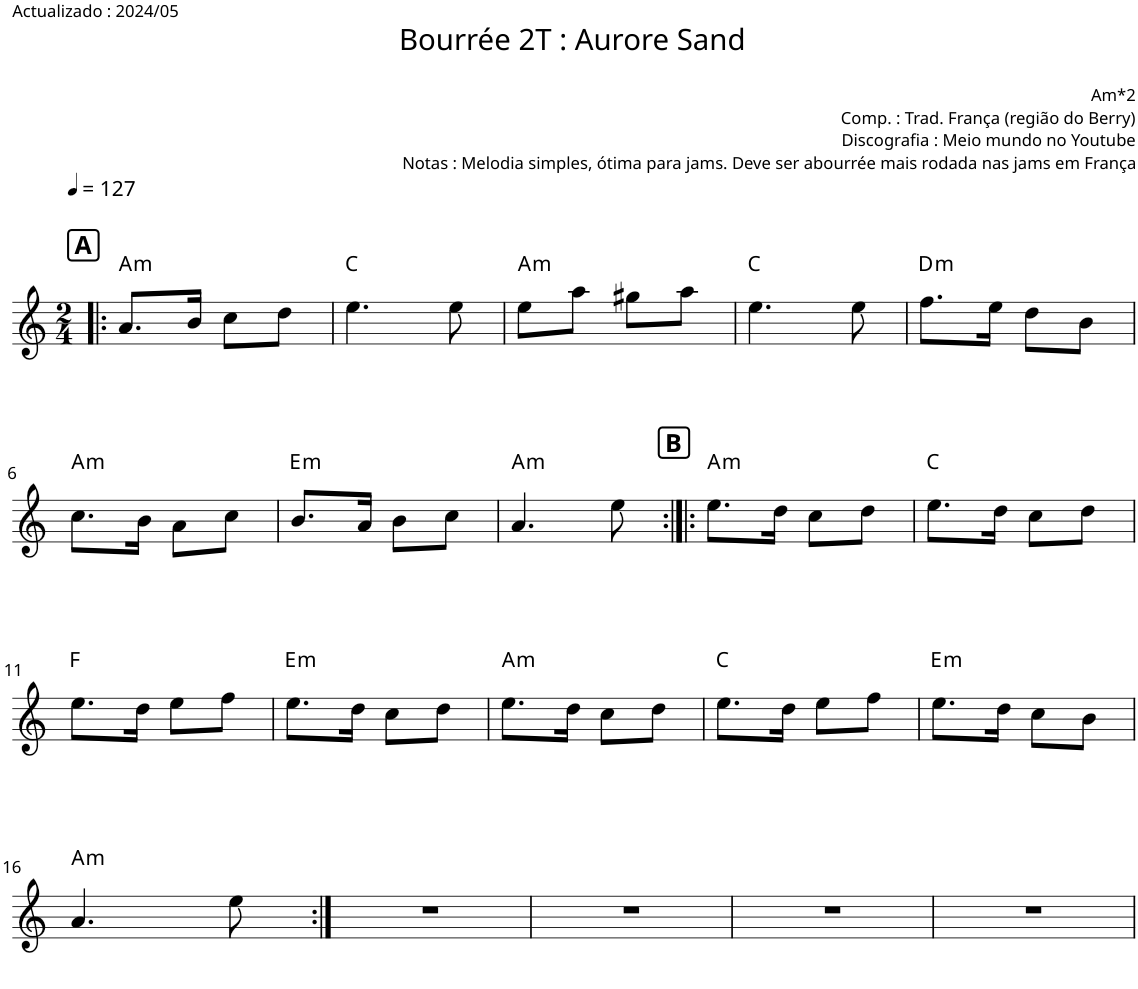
**kern	**harte
*part1	*part1
*staff1	*
*I"Piano	*
*I'Pno.	*
*clefG2	*
*k[]	*
*M2/4	*
*MM127	*
!!LO:REH:place=s1:a:B:cj:fs=12:t=A
=1!|:	=1!|:
!	!LO:H:kt=m
8.a/L	A:min
16b/Jk	.
8cc\L	.
8dd\J	.
=2	=2
4.ee\	C:maj
8ee\	.
=3	=3
!	!LO:H:kt=m
8ee\L	A:min
8aa\J	.
8gg#X\L	.
8aa\J	.
=4	=4
4.ee\	C:maj
8ee\	.
=5	=5
!	!LO:H:kt=m
8.ff\L	D:min
16ee\Jk	.
8dd\L	.
8b\J	.
!!LO:LB:g=z
=6	=6
!	!LO:H:kt=m
8.cc\L	A:min
16b\Jk	.
8a\L	.
8cc\J	.
=7	=7
!	!LO:H:kt=m
8.b/L	E:min
16a/Jk	.
8b\L	.
8cc\J	.
=8	=8
!	!LO:H:kt=m
4.a/	A:min
8ee\	.
!!LO:REH:place=s1:a:B:cj:fs=12:t=B
=9:|!|:	=9:|!|:
!	!LO:H:kt=m
8.ee\L	A:min
16dd\Jk	.
8cc\L	.
8dd\J	.
=10	=10
8.ee\L	C:maj
16dd\Jk	.
8cc\L	.
8dd\J	.
!!LO:LB:g=z
=11	=11
8.ee\L	F:maj
16dd\Jk	.
8ee\L	.
8ff\J	.
=12	=12
!	!LO:H:kt=m
8.ee\L	E:min
16dd\Jk	.
8cc\L	.
8dd\J	.
=13	=13
!	!LO:H:kt=m
8.ee\L	A:min
16dd\Jk	.
8cc\L	.
8dd\J	.
=14	=14
8.ee\L	C:maj
16dd\Jk	.
8ee\L	.
8ff\J	.
=15	=15
!	!LO:H:kt=m
8.ee\L	E:min
16dd\Jk	.
8cc\L	.
8b\J	.
!!LO:LB:g=z
=16	=16
!	!LO:H:kt=m
4.a/	A:min
8ee\	.
=17:|!	=17:|!
2r	.
=18	=18
2r	.
=19	=19
2r	.
=20	=20
2r	.
=	=
*-	*-
